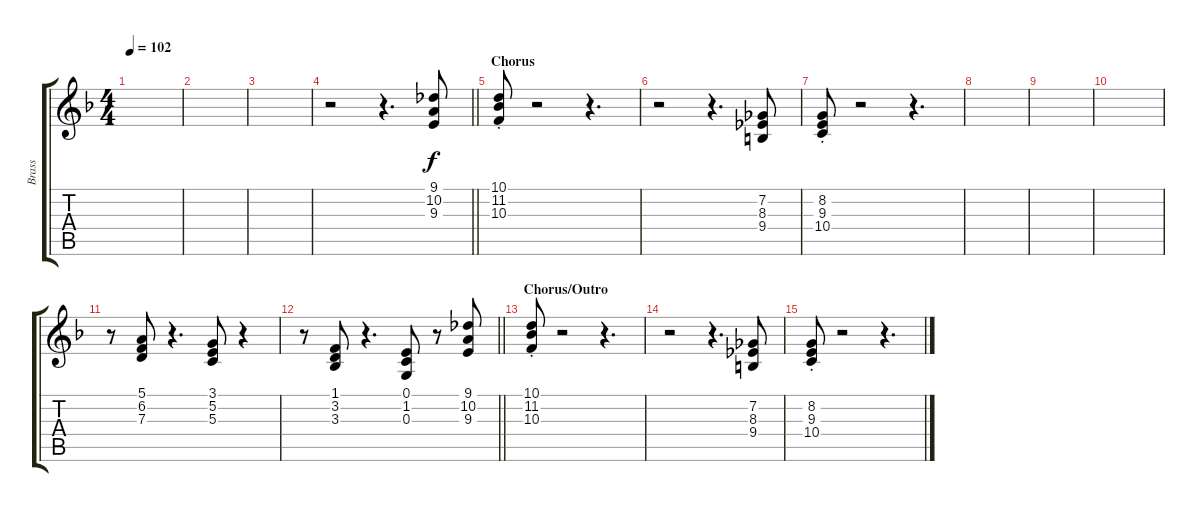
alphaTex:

\track ("Brass" "Brass") {instrument brasssection bank 255}
\staff {score tabs}
\tuning (E4 B3 G3 D3 A2 E2) {hide}
\ts (4 4)
\tempo 102
\clef g2
\ks f
|
|
|
\barLineRight lightlight
r.2 r.4{d} (9.1 10.2 9.3).8 |
\section ("" "Chorus")
(10.1{st} 11.2{st} 10.3{st}).8 r.2 r.4{d} |
r.2 r.4{d} (7.2 8.3 9.4).8 |
(8.2{st} 9.3{st} 10.4{st}).8 r.2 r.4{d} |
|
|
|
r.8 (5.1 6.2 7.3).8 r.4{d} (3.1 5.2 5.3).8 r.4 |
\barLineRight lightlight
r.8 (1.1 3.2 3.3).8 r.4{d} (0.1 1.2 0.3).8 r.8 (9.1 10.2 9.3).8 |
\section ("" "Chorus/Outro")
(10.1{st} 11.2{st} 10.3{st}).8 r.2 r.4{d} |
r.2 r.4{d} (7.2 8.3 9.4).8 |
(8.2{st} 9.3{st} 10.4{st}).8 r.2 r.4{d}
